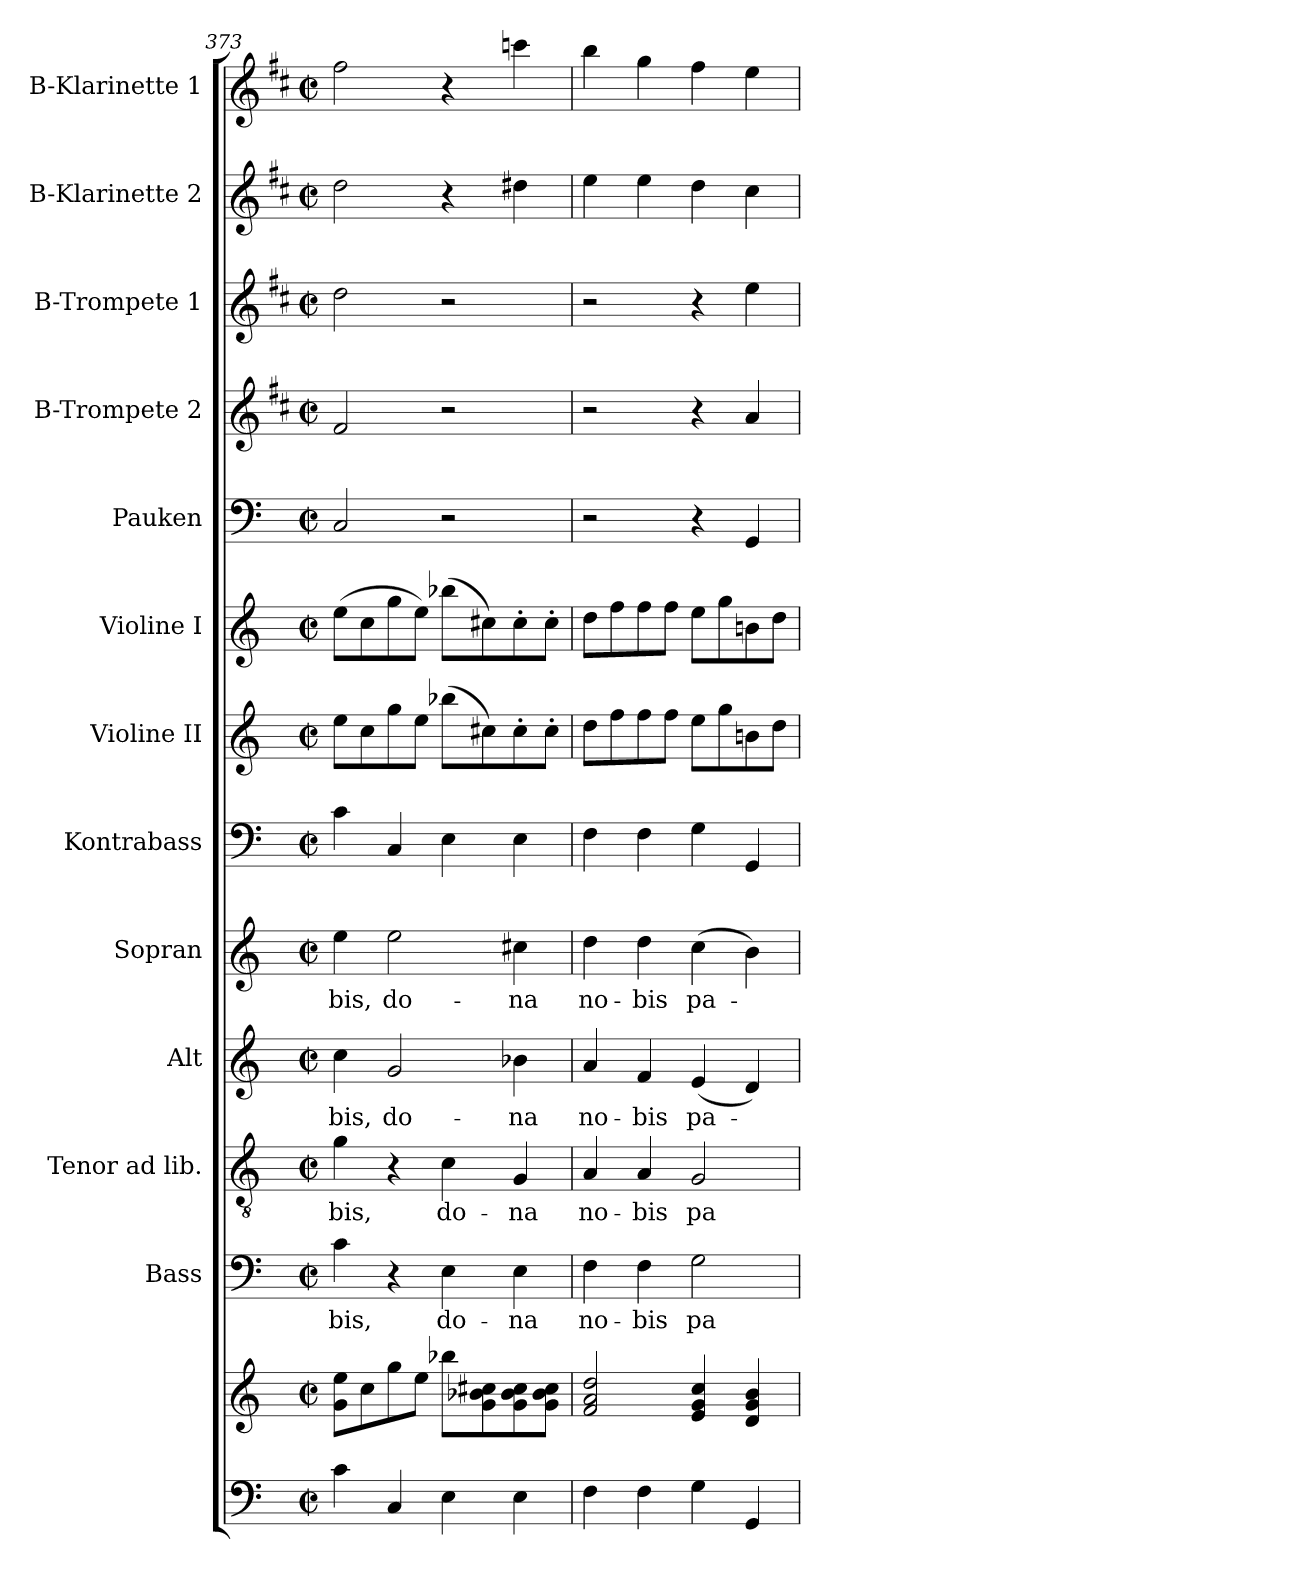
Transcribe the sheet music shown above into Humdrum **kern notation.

**kern	**kern	**kern	**text	**kern	**text	**kern	**text	**kern	**text	**kern	**kern	**kern	**kern	**kern	**kern	**kern	**kern
*part13	*part13	*part12	*part12	*part11	*part11	*part10	*part10	*part9	*part9	*part8	*part7	*part6	*part5	*part4	*part3	*part2	*part1
*staff14	*staff13	*staff12	*staff12	*staff11	*staff11	*staff10	*staff10	*staff9	*staff9	*staff8	*staff7	*staff6	*staff5	*staff4	*staff3	*staff2	*staff1
*	*	*I"Bass	*	*I"Tenor ad lib.	*	*I"Alt	*	*I"Sopran	*	*I"Kontrabass	*I"Violine II	*I"Violine I	*I"Pauken	*I"B-Trompete 2	*I"B-Trompete 1	*I"B-Klarinette 2	*I"B-Klarinette 1
*	*	*I'B.	*	*I'T.	*	*I'A.	*	*I'S.	*	*I'Kb.	*I'Vl. II	*I'Vl. I	*I'Pk.	*I'Trp. 2	*I'Trp. 1	*I'B Kl. 2	*I'B Kl. 1
!!LO:PB:g=z
*clefF4	*clefG2	*clefF4	*	*clefGv2	*	*clefG2	*	*clefG2	*	*clefF4	*clefG2	*clefG2	*clefF4	*clefG2	*clefG2	*clefG2	*clefG2
*	*	*	*	*	*	*	*	*	*	*ITrd7c12	*	*	*	*ITrd1c2	*ITrd1c2	*ITrd1c2	*ITrd1c2
*k[]	*k[]	*k[]	*	*k[]	*	*k[]	*	*k[]	*	*k[]	*k[]	*k[]	*k[]	*k[]	*k[]	*k[]	*k[]
*C:	*C:	*C:	*	*C:	*	*C:	*	*C:	*	*C:	*C:	*C:	*C:	*C:	*C:	*C:	*C:
*M2/2	*M2/2	*M2/2	*	*M2/2	*	*M2/2	*	*M2/2	*	*M2/2	*M2/2	*M2/2	*M2/2	*M2/2	*M2/2	*M2/2	*M2/2
*met(c|)	*met(c|)	*met(c|)	*	*met(c|)	*	*met(c|)	*	*met(c|)	*	*met(c|)	*met(c|)	*met(c|)	*met(c|)	*met(c|)	*met(c|)	*met(c|)	*met(c|)
=373	=373	=373	=373	=373	=373	=373	=373	=373	=373	=373	=373	=373	=373	=373	=373	=373	=373
!	!	!	!LO:LY:b	!	!LO:LY:b	!	!LO:LY:b	!	!LO:LY:b	!	!	!	!	!	!	!	!
4c\	8g\ 8ee\L	4c\	-bis,	4g\	-bis,	4cc\	-bis,	4ee\	-bis,	4C\	8ee\L	(>8ee\L	2C/	2e/	2cc\	2cc\	2ee\
.	8cc\	.	.	.	.	.	.	.	.	.	8cc\	8cc\	.	.	.	.	.
!	!	!	!	!	!	!	!LO:LY:b	!	!LO:LY:b	!	!	!	!	!	!	!	!
4C/	8gg\	4r	.	4r	.	2g/	do-	2ee\	do-	4CC/	8gg\	8gg\	.	.	.	.	.
.	8ee\J	.	.	.	.	.	.	.	.	.	8ee\J	8ee\J)	.	.	.	.	.
!	!	!	!LO:LY:b	!	!LO:LY:b	!	!	!	!	!	!	!	!	!	!	!	!
4E\	8bb-X\L	4E\	do-	4c\	do-	.	.	.	.	4EE\	(>8bb-X\L	(>8bb-X\L	2r	2r	2r	4r	4r
.	8g\ 8b-X\ 8cc#X\	.	.	.	.	.	.	.	.	.	8cc#X\)	8cc#X\)	.	.	.	.	.
!	!	!	!LO:LY:b	!	!LO:LY:b	!	!LO:LY:b	!	!LO:LY:b	!	!	!	!	!	!	!	!
4E\	8g\ 8b-\ 8cc#\	4E\	-na	4G/	-na	4b-X\	-na	4cc#X\	-na	4EE\	8cc#'>\	8cc#'>\	.	.	.	4cc#X\	4bb-X\
.	8g\ 8b-\ 8cc#\J	.	.	.	.	.	.	.	.	.	8cc#'>\J	8cc#'>\J	.	.	.	.	.
=374	=374	=374	=374	=374	=374	=374	=374	=374	=374	=374	=374	=374	=374	=374	=374	=374	=374
!	!	!	!LO:LY:b	!	!LO:LY:b	!	!LO:LY:b	!	!LO:LY:b	!	!	!	!	!	!	!	!
4F\	2f/ 2a/ 2dd/	4F\	no-	4A/	no-	4a/	no-	4dd\	no-	4FF\	8dd\L	8dd\L	2r	2r	2r	4dd\	4aa\
.	.	.	.	.	.	.	.	.	.	.	8ff\	8ff\	.	.	.	.	.
!	!	!	!LO:LY:b	!	!LO:LY:b	!	!LO:LY:b	!	!LO:LY:b	!	!	!	!	!	!	!	!
4F\	.	4F\	-bis	4A/	-bis	4f/	-bis	4dd\	-bis	4FF\	8ff\	8ff\	.	.	.	4dd\	4ff\
.	.	.	.	.	.	.	.	.	.	.	8ff\J	8ff\J	.	.	.	.	.
!	!	!	!LO:LY:b	!	!LO:LY:b	!	!LO:LY:b	!	!LO:LY:b	!	!	!	!	!	!	!	!
4G\	4e/ 4g/ 4cc/	2G\	pa-	2G/	pa-	(<4e/	pa-	(>4cc\	pa-	4GG\	8ee\L	8ee\L	4r	4r	4r	4cc\	4ee\
.	.	.	.	.	.	.	.	.	.	.	8gg\	8gg\	.	.	.	.	.
4GG/	4d/ 4g/ 4b/	.	.	.	.	4d/)	.	4b\)	.	4GGG/	8bn\	8bn\	4GG/	4g/	4dd\	4b\	4dd\
.	.	.	.	.	.	.	.	.	.	.	8dd\J	8dd\J	.	.	.	.	.
=	=	=	=	=	=	=	=	=	=	=	=	=	=	=	=	=	=
*-	*-	*-	*-	*-	*-	*-	*-	*-	*-	*-	*-	*-	*-	*-	*-	*-	*-
